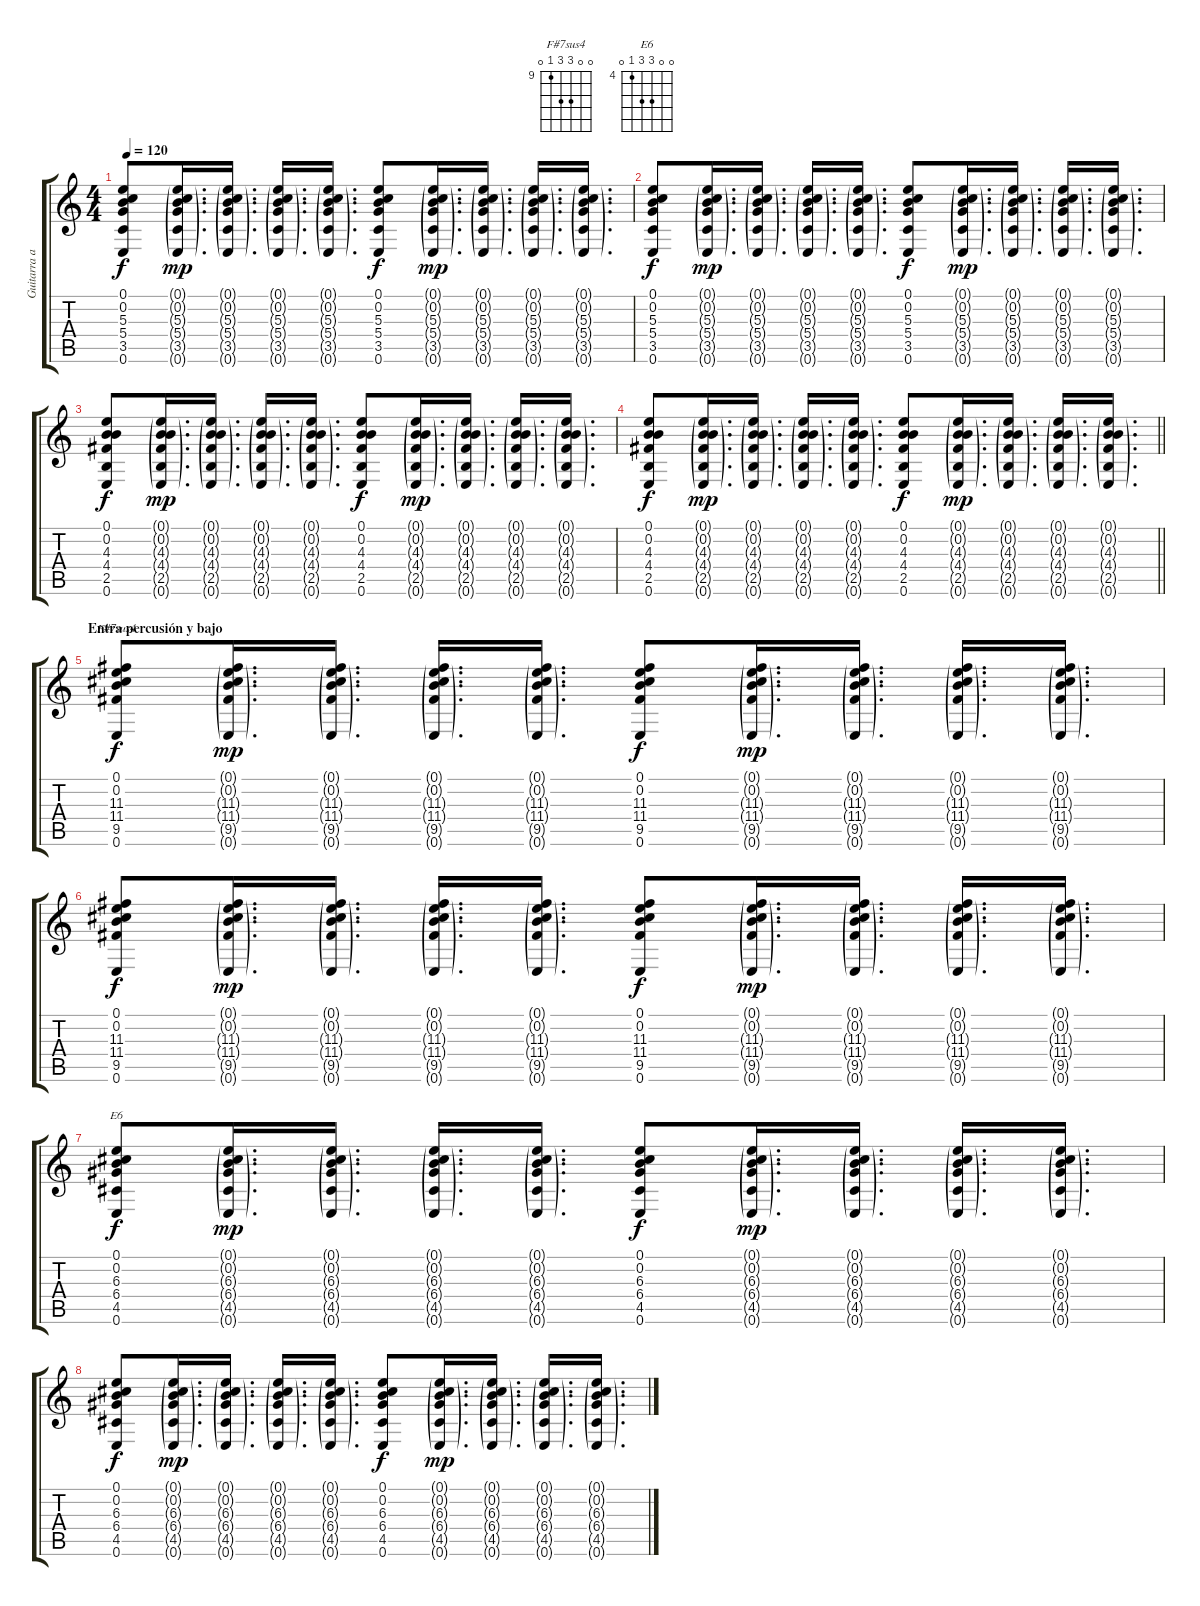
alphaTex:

\track ("Guitarra acústica" "Guitarra a") {instrument acousticguitarsteel}
\staff {score tabs}
\tuning (E4 B3 G3 D3 A2 E2) {hide}
\chord ("F#7sus4" 0 0 11 11 9 0) {firstfret 9}
\chord ("E6" 0 0 6 6 4 0) {firstfret 4}
\ts (4 4)
\tempo 120
\clef g2
\ks c
(0.1 0.2 5.3 5.4 3.5 0.6).8{dy f} (0.1{g} 0.2{g} 5.3{g} 5.4{g} 3.5{g} 0.6{g}).16{d dy mp} (0.1{g} 0.2{g} 5.3{g} 5.4{g} 3.5{g} 0.6{g}).16{d} (0.1{g} 0.2{g} 5.3{g} 5.4{g} 3.5{g} 0.6{g}).16{d} (0.1{g} 0.2{g} 5.3{g} 5.4{g} 3.5{g} 0.6{g}).16{d} (0.1 0.2 5.3 5.4 3.5 0.6).8{dy f} (0.1{g} 0.2{g} 5.3{g} 5.4{g} 3.5{g} 0.6{g}).16{d dy mp} (0.1{g} 0.2{g} 5.3{g} 5.4{g} 3.5{g} 0.6{g}).16{d} (0.1{g} 0.2{g} 5.3{g} 5.4{g} 3.5{g} 0.6{g}).16{d} (0.1{g} 0.2{g} 5.3{g} 5.4{g} 3.5{g} 0.6{g}).16{d} |
(0.1 0.2 5.3 5.4 3.5 0.6).8{dy f} (0.1{g} 0.2{g} 5.3{g} 5.4{g} 3.5{g} 0.6{g}).16{d dy mp} (0.1{g} 0.2{g} 5.3{g} 5.4{g} 3.5{g} 0.6{g}).16{d} (0.1{g} 0.2{g} 5.3{g} 5.4{g} 3.5{g} 0.6{g}).16{d} (0.1{g} 0.2{g} 5.3{g} 5.4{g} 3.5{g} 0.6{g}).16{d} (0.1 0.2 5.3 5.4 3.5 0.6).8{dy f} (0.1{g} 0.2{g} 5.3{g} 5.4{g} 3.5{g} 0.6{g}).16{d dy mp} (0.1{g} 0.2{g} 5.3{g} 5.4{g} 3.5{g} 0.6{g}).16{d} (0.1{g} 0.2{g} 5.3{g} 5.4{g} 3.5{g} 0.6{g}).16{d} (0.1{g} 0.2{g} 5.3{g} 5.4{g} 3.5{g} 0.6{g}).16{d} |
(0.1 0.2 4.3 4.4 2.5 0.6).8{dy f} (0.1{g} 0.2{g} 4.3{g} 4.4{g} 2.5{g} 0.6{g}).16{d dy mp} (0.1{g} 0.2{g} 4.3{g} 4.4{g} 2.5{g} 0.6{g}).16{d} (0.1{g} 0.2{g} 4.3{g} 4.4{g} 2.5{g} 0.6{g}).16{d} (0.1{g} 0.2{g} 4.3{g} 4.4{g} 2.5{g} 0.6{g}).16{d} (0.1 0.2 4.3 4.4 2.5 0.6).8{dy f} (0.1{g} 0.2{g} 4.3{g} 4.4{g} 2.5{g} 0.6{g}).16{d dy mp} (0.1{g} 0.2{g} 4.3{g} 4.4{g} 2.5{g} 0.6{g}).16{d} (0.1{g} 0.2{g} 4.3{g} 4.4{g} 2.5{g} 0.6{g}).16{d} (0.1{g} 0.2{g} 4.3{g} 4.4{g} 2.5{g} 0.6{g}).16{d} |
\barLineRight lightlight
(0.1 0.2 4.3 4.4 2.5 0.6).8{dy f} (0.1{g} 0.2{g} 4.3{g} 4.4{g} 2.5{g} 0.6{g}).16{d dy mp} (0.1{g} 0.2{g} 4.3{g} 4.4{g} 2.5{g} 0.6{g}).16{d} (0.1{g} 0.2{g} 4.3{g} 4.4{g} 2.5{g} 0.6{g}).16{d} (0.1{g} 0.2{g} 4.3{g} 4.4{g} 2.5{g} 0.6{g}).16{d} (0.1 0.2 4.3 4.4 2.5 0.6).8{dy f} (0.1{g} 0.2{g} 4.3{g} 4.4{g} 2.5{g} 0.6{g}).16{d dy mp} (0.1{g} 0.2{g} 4.3{g} 4.4{g} 2.5{g} 0.6{g}).16{d} (0.1{g} 0.2{g} 4.3{g} 4.4{g} 2.5{g} 0.6{g}).16{d} (0.1{g} 0.2{g} 4.3{g} 4.4{g} 2.5{g} 0.6{g}).16{d} |
\section ("" "Entra percusión y bajo")
(0.1 0.2 11.3 11.4 9.5 0.6).8{ch "F#7sus4" dy f} (0.1{g} 0.2{g} 11.3{g} 11.4{g} 9.5{g} 0.6{g}).16{d dy mp} (0.1{g} 0.2{g} 11.3{g} 11.4{g} 9.5{g} 0.6{g}).16{d} (0.1{g} 0.2{g} 11.3{g} 11.4{g} 9.5{g} 0.6{g}).16{d} (0.1{g} 0.2{g} 11.3{g} 11.4{g} 9.5{g} 0.6{g}).16{d} (0.1 0.2 11.3 11.4 9.5 0.6).8{dy f} (0.1{g} 0.2{g} 11.3{g} 11.4{g} 9.5{g} 0.6{g}).16{d dy mp} (0.1{g} 0.2{g} 11.3{g} 11.4{g} 9.5{g} 0.6{g}).16{d} (0.1{g} 0.2{g} 11.3{g} 11.4{g} 9.5{g} 0.6{g}).16{d} (0.1{g} 0.2{g} 11.3{g} 11.4{g} 9.5{g} 0.6{g}).16{d} |
(0.1 0.2 11.3 11.4 9.5 0.6).8{dy f} (0.1{g} 0.2{g} 11.3{g} 11.4{g} 9.5{g} 0.6{g}).16{d dy mp} (0.1{g} 0.2{g} 11.3{g} 11.4{g} 9.5{g} 0.6{g}).16{d} (0.1{g} 0.2{g} 11.3{g} 11.4{g} 9.5{g} 0.6{g}).16{d} (0.1{g} 0.2{g} 11.3{g} 11.4{g} 9.5{g} 0.6{g}).16{d} (0.1 0.2 11.3 11.4 9.5 0.6).8{dy f} (0.1{g} 0.2{g} 11.3{g} 11.4{g} 9.5{g} 0.6{g}).16{d dy mp} (0.1{g} 0.2{g} 11.3{g} 11.4{g} 9.5{g} 0.6{g}).16{d} (0.1{g} 0.2{g} 11.3{g} 11.4{g} 9.5{g} 0.6{g}).16{d} (0.1{g} 0.2{g} 11.3{g} 11.4{g} 9.5{g} 0.6{g}).16{d} |
(0.1 0.2 6.3 6.4 4.5 0.6).8{ch "E6" dy f} (0.1{g} 0.2{g} 6.3{g} 6.4{g} 4.5{g} 0.6{g}).16{d dy mp} (0.1{g} 0.2{g} 6.3{g} 6.4{g} 4.5{g} 0.6{g}).16{d} (0.1{g} 0.2{g} 6.3{g} 6.4{g} 4.5{g} 0.6{g}).16{d} (0.1{g} 0.2{g} 6.3{g} 6.4{g} 4.5{g} 0.6{g}).16{d} (0.1 0.2 6.3 6.4 4.5 0.6).8{dy f} (0.1{g} 0.2{g} 6.3{g} 6.4{g} 4.5{g} 0.6{g}).16{d dy mp} (0.1{g} 0.2{g} 6.3{g} 6.4{g} 4.5{g} 0.6{g}).16{d} (0.1{g} 0.2{g} 6.3{g} 6.4{g} 4.5{g} 0.6{g}).16{d} (0.1{g} 0.2{g} 6.3{g} 6.4{g} 4.5{g} 0.6{g}).16{d} |
(0.1 0.2 6.3 6.4 4.5 0.6).8{dy f} (0.1{g} 0.2{g} 6.3{g} 6.4{g} 4.5{g} 0.6{g}).16{d dy mp} (0.1{g} 0.2{g} 6.3{g} 6.4{g} 4.5{g} 0.6{g}).16{d} (0.1{g} 0.2{g} 6.3{g} 6.4{g} 4.5{g} 0.6{g}).16{d} (0.1{g} 0.2{g} 6.3{g} 6.4{g} 4.5{g} 0.6{g}).16{d} (0.1 0.2 6.3 6.4 4.5 0.6).8{dy f} (0.1{g} 0.2{g} 6.3{g} 6.4{g} 4.5{g} 0.6{g}).16{d dy mp} (0.1{g} 0.2{g} 6.3{g} 6.4{g} 4.5{g} 0.6{g}).16{d} (0.1{g} 0.2{g} 6.3{g} 6.4{g} 4.5{g} 0.6{g}).16{d} (0.1{g} 0.2{g} 6.3{g} 6.4{g} 4.5{g} 0.6{g}).16{d}
